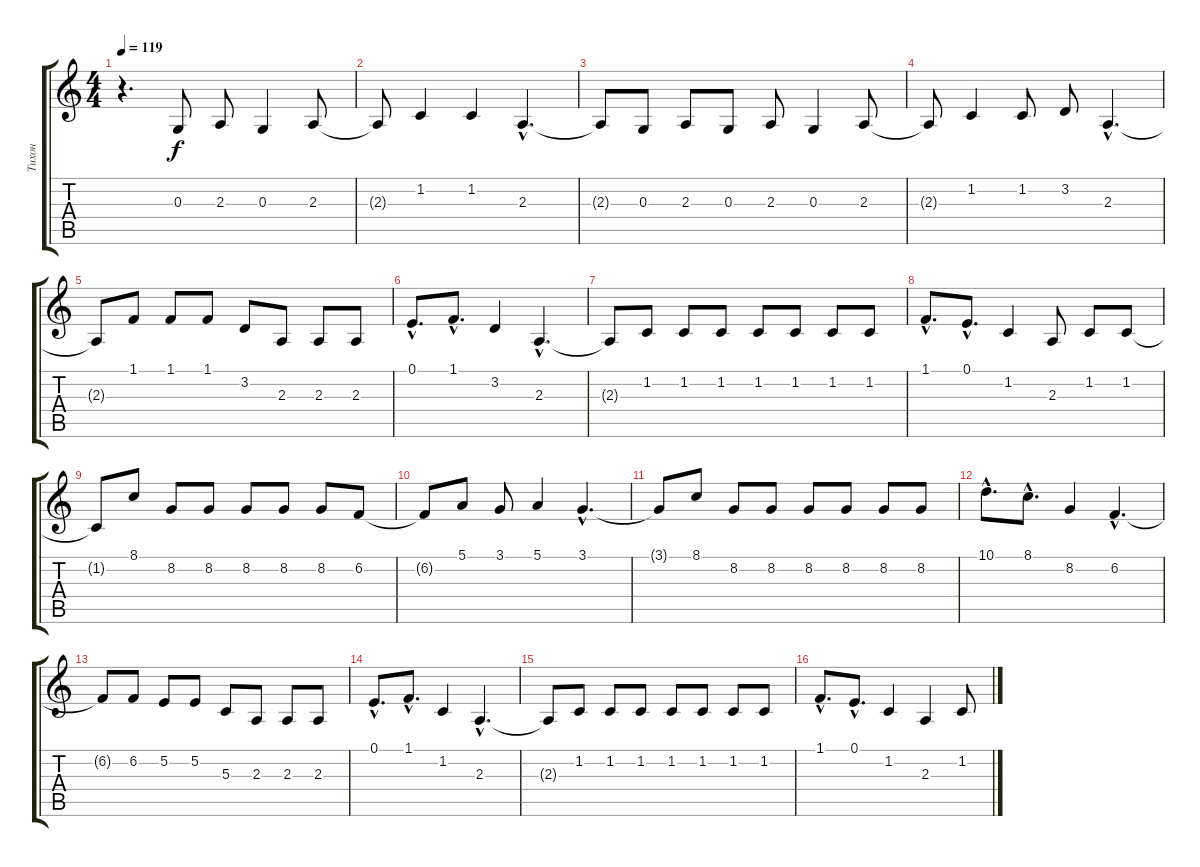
\track ("Тихон" "Тихон") {instrument tenorsax}
\staff {score tabs}
\tuning (E4 B3 G3 D3 A2 E2) {hide}
\ts (4 4)
\tempo 119
\clef g2
\ks c
r.4{d dy f} 0.3.8 2.3.8 0.3.4 2.3.8 |
2.3{t}.8 1.2.4 1.2.4 2.3{hac}.4{d} |
2.3{t}.8 0.3.8 2.3.8 0.3.8 2.3.8 0.3.4 2.3.8 |
2.3{t}.8 1.2.4 1.2.8 3.2.8 2.3{hac}.4{d} |
2.3{t}.8 1.1.8 1.1.8 1.1.8 3.2.8 2.3.8 2.3.8 2.3.8 |
0.1{hac}.8{d} 1.1{hac}.8{d} 3.2.4 2.3{hac}.4{d} |
2.3{t}.8 1.2.8 1.2.8 1.2.8 1.2.8 1.2.8 1.2.8 1.2.8 |
1.1{hac}.8{d} 0.1{hac}.8{d} 1.2.4 2.3.8 1.2.8 1.2.8 |
1.2{t}.8 8.1.8 8.2.8 8.2.8 8.2.8 8.2.8 8.2.8 6.2.8 |
6.2{t}.8 5.1.8 3.1.8 5.1.4 3.1{hac}.4{d} |
3.1{t}.8 8.1.8 8.2.8 8.2.8 8.2.8 8.2.8 8.2.8 8.2.8 |
10.1{hac}.8{d} 8.1{hac}.8{d} 8.2.4 6.2{hac}.4{d} |
6.2{t}.8 6.2.8 5.2.8 5.2.8 5.3.8 2.3.8 2.3.8 2.3.8 |
0.1{hac}.8{d} 1.1{hac}.8{d} 1.2.4 2.3{hac}.4{d} |
2.3{t}.8 1.2.8 1.2.8 1.2.8 1.2.8 1.2.8 1.2.8 1.2.8 |
1.1{hac}.8{d} 0.1{hac}.8{d} 1.2.4 2.3.4 1.2.8
